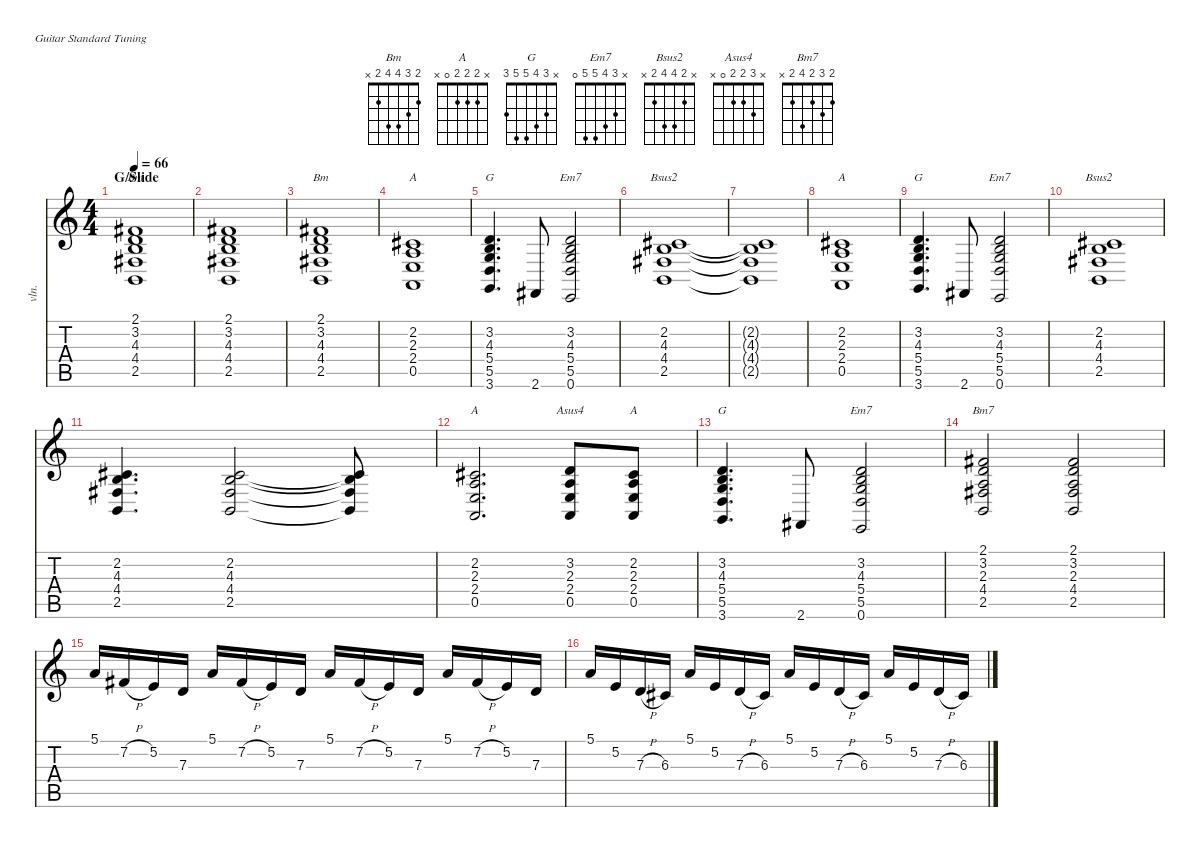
\defaultSystemsLayout 4
\hideDynamics
\bracketExtendMode nobrackets
\otherSystemsTrackNameOrientation horizontal
\track ("Synth arranged for guitar" "vln.") {instrument stringensemble1}
\staff {score tabs}
\tuning (E4 B3 G3 D3 A2 E2)
\chord ("Bm" 2 3 4 4 2 x)
\chord ("A" x 2 2 2 0 x)
\chord ("G" x 3 4 5 5 3)
\chord ("Em7" x 3 4 5 5 0)
\chord ("Bsus2" x 2 4 4 2 x)
\chord ("Asus4" x 3 2 2 0 x)
\chord ("Bm7" 2 3 2 4 2 x)
\ts (4 4)
\section ("" "G/Slide")
\tempo 66
\clef g2
\ks c
(2.1{acc #} 3.2 4.3 4.4{acc #} 2.5).1{ch "Bm" dy f instrument stringensemble1} |
(2.1{acc #} 3.2 4.3 4.4{acc #} 2.5).1 |
(2.1{acc #} 3.2 4.3 4.4{acc #} 2.5).1{ch "Bm"} |
(2.2{acc #} 2.3 2.4 0.5).1{ch "A"} |
(3.2 4.3 5.4 5.5 3.6).4{d ch "G"} 2.6{acc #}.8 (3.2 4.3 5.4 5.5 0.6).2{ch "Em7"} |
(2.2{acc #} 4.3 4.4{acc #} 2.5).1{ch "Bsus2"} |
(2.2{t acc #} 4.3{t} 4.4{t acc #} 2.5{t}).1 |
(2.2{acc #} 2.3 2.4 0.5).1{ch "A"} |
(3.2 4.3 5.4 5.5 3.6).4{d ch "G"} 2.6{acc #}.8 (3.2 4.3 5.4 5.5 0.6).2{ch "Em7"} |
(2.2{acc #} 4.3 4.4{acc #} 2.5).1{ch "Bsus2"} |
(2.2{acc #} 4.3 4.4{acc #} 2.5).4{d} (2.2{acc #} 4.3 4.4{acc #} 2.5).2 (2.2{t acc #} 4.3{t} 4.4{t acc #} 2.5{t}).8 |
(2.2{acc #} 2.3 2.4 0.5).2{d ch "A"} (3.2 2.3 2.4 0.5).8{ch "Asus4"} (2.2{acc #} 2.3 2.4 0.5).8{ch "A"} |
(3.2 4.3 5.4 5.5 3.6).4{d ch "G"} 2.6{acc #}.8 (3.2 4.3 5.4 5.5 0.6).2{ch "Em7"} |
(2.1{acc #} 3.2 2.3 4.4{acc #} 2.5).2{ch "Bm7"} (2.1{acc #} 3.2 2.3 4.4{acc #} 2.5).2 |
5.1.16 7.2{h acc #}.16 5.2.16 7.3.16 5.1.16 7.2{h acc #}.16 5.2.16 7.3.16 5.1.16 7.2{h acc #}.16 5.2.16 7.3.16 5.1.16 7.2{h acc #}.16 5.2.16 7.3.16 |
5.1.16 5.2.16 7.3{h}.16 6.3{acc #}.16 5.1.16 5.2.16 7.3{h}.16 6.3{acc #}.16 5.1.16 5.2.16 7.3{h}.16 6.3{acc #}.16 5.1.16 5.2.16 7.3{h}.16 6.3{acc #}.16
